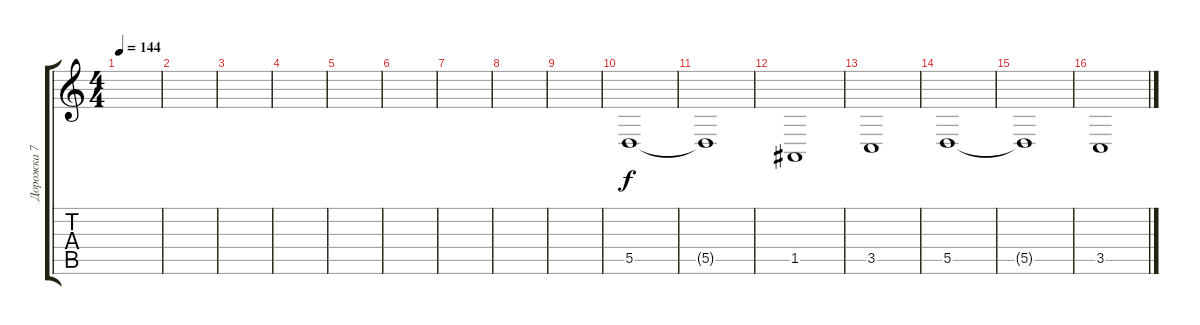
\track ("Дорожка 7" "Дорожка 7") {instrument stringensemble2}
\staff {score tabs}
\tuning (E4 B3 G3 D3 A2 E2) {hide}
\ts (4 4)
\tempo 144
\clef g2
\ks c
|
|
|
|
|
|
|
|
|
5.5.1 |
5.5{t}.1 |
1.5.1 |
3.5.1 |
5.5.1 |
5.5{t}.1 |
3.5.1
